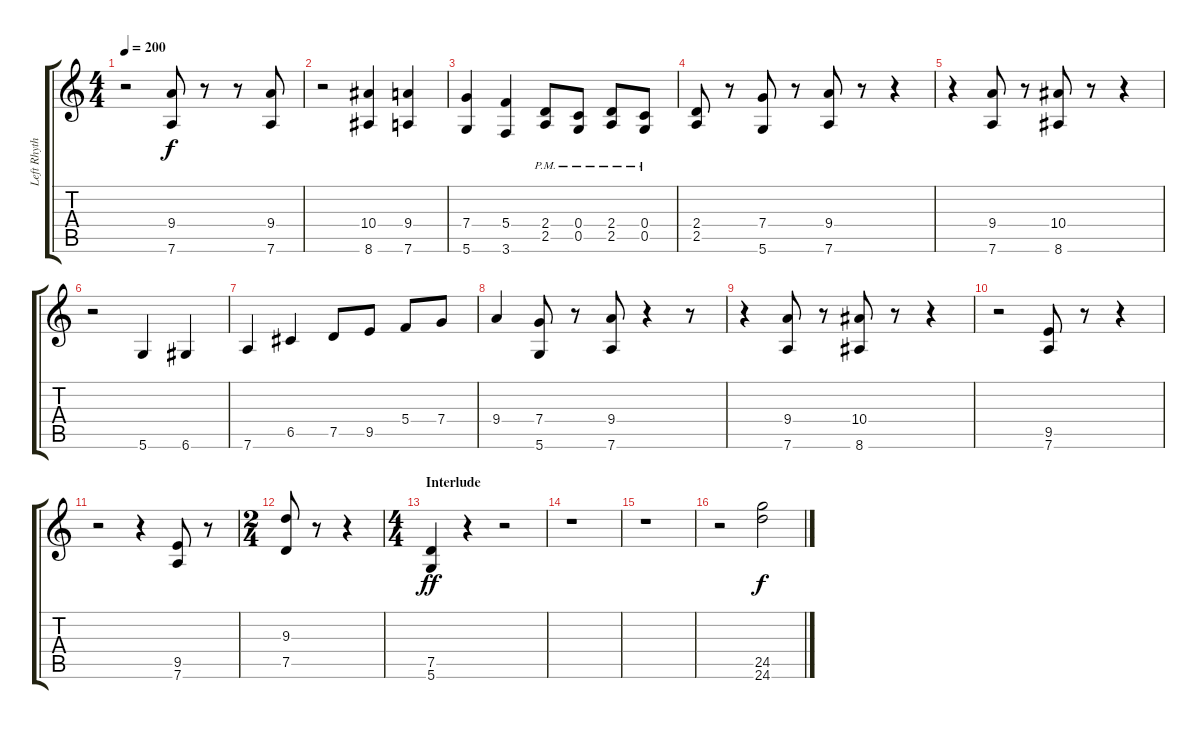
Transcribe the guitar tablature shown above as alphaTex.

\track ("Left Rhythm Gtr" "Left Rhyth") {instrument overdrivenguitar}
\staff {score tabs}
\tuning (D4 A3 F3 C3 G2 D2) {hide}
\ts (4 4)
\tempo 200
\clef g2
\ks c
r.2{dy f} (9.4 7.6).8 r.8 r.8 (9.4 7.6).8 |
r.2 (10.4 8.6).4 (9.4 7.6).4 |
(7.4 5.6).4 (5.4 3.6).4 (2.4{pm} 2.5{pm}).8 (0.4{pm} 0.5{pm}).8 (2.4{pm} 2.5{pm}).8 (0.4{pm} 0.5{pm}).8 |
(2.4 2.5).8 r.8 (7.4 5.6).8 r.8 (9.4 7.6).8 r.8 r.4 |
r.4 (9.4 7.6).8 r.8 (10.4 8.6).8 r.8 r.4 |
r.2 5.6.4 6.6.4 |
7.6.4 6.5.4 7.5.8 9.5.8 5.4.8 7.4.8 |
9.4.4 (7.4 5.6).8 r.8 (9.4 7.6).8 r.4 r.8 |
r.4 (9.4 7.6).8 r.8 (10.4 8.6).8 r.8 r.4 |
r.2 (9.5 7.6).8 r.8 r.4 |
r.2 r.4 (9.5 7.6).8 r.8 |
\ts (2 4)
(9.3 7.5).8 r.8 r.4 |
\ts (4 4)
\section ("" "Interlude")
(7.5 5.6).4{dy ff} r.4 r.2 |
r.1 |
r.1 |
r.2 (24.5{ss} 24.6{ss}).2{dy f}
